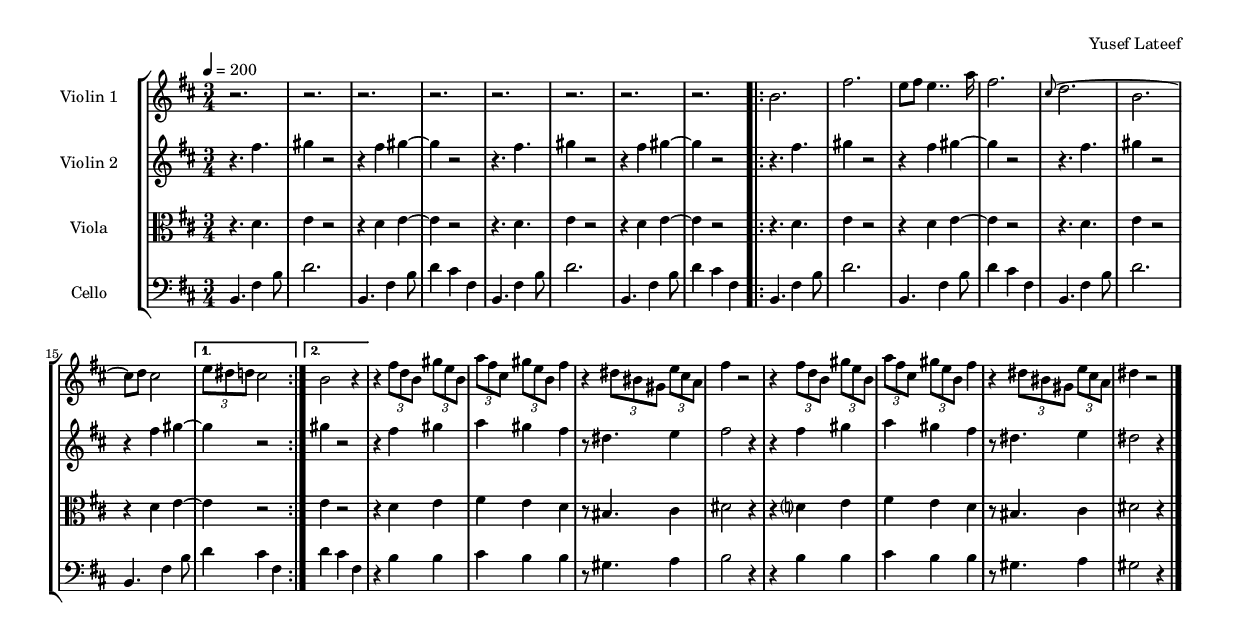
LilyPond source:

%%%%% piece.ly
%%%%% (This is the global definitions file)

\version "2.16.0"

\header{
  title = "Brother John"
	composer = "Yusef Lateef"
}

global= {
  \time 3/4
  \key b \minor
  \tempo 4 = 200
  \accidentalStyle "modern-cautionary"
}

Violinone = \new Voice { \relative c''{
  \set Staff.instrumentName = #"Violin 1 "
  \set Staff.midiInstrument = #"oboe"
  \set tieWaitForNote = ##t

  r2. | r2. | r2. | r2. | 
  r2. | r2. | r2. | r2. |

\repeat volta 2 {b2. | fis'2. | e8 fis e4.. a16 | fis2. | 
  \grace { cis8 ~ } d2. | b2. | cis8 d cis2 | } 
\alternative { { \times 2/3 { e8 dis d } cis2 | }
{ b2 r4 | }}

  r4 \times 2/3 {fis'8 d b} \times 2/3 {gis' e b} | \times 2/3 {a' fis cis}\times 2/3 {gis' e b} fis'4 | r4 \times 2/3 {dis8 bis gis} \times 2/3 {e' cis a} | fis'4 r2 |
  r4 \times 2/3 {fis8 d b} \times 2/3 {gis' e b} | \times 2/3 {a' fis cis}\times 2/3 {gis' e b} fis'4 | r4 \times 2/3 {dis8 bis gis} \times 2/3 {e' cis a} | dis4 r2 |

\bar "|." }}   %*********************************
Violintwo = \new Voice { \relative c''{
  \set Staff.instrumentName = #"Violin 2 "
  \set Staff.midiInstrument = #"violin"

  r4. fis4. | gis4 r2 | r4 fis4 gis~ | gis r2 |
  r4. fis4. | gis4 r2 | r4 fis4 gis~ | gis r2 |

\repeat volta 2
{
  r4. fis4. | gis4 r2 | r4 fis4 gis~ | gis r2 |
  r4. fis4. | gis4 r2 | r4 fis4 gis~ | 
}
\alternative{{gis4 r2 |}{gis4 r2 |}}

  r4 fis gis | a gis fis | r8 dis4. e4 | fis2 r4 |
  r4 fis gis | a gis fis | r8 dis4. e4 | dis2 r4 |

\bar "|." }}   %*********************************
Viola = \new Voice { \relative c' {
  \set Staff.instrumentName = #"Viola "
  \set Staff.midiInstrument = #"viola"
  \clef alto

  r4. d4. | e4 r2 | r4 d4 e~ | e r2 |
  r4. d4. | e4 r2 | r4 d4 e~ | e r2 |

\repeat volta 2
{
  r4. d4. | e4 r2 | r4 d4 e~ | e r2 |
  r4. d4. | e4 r2 | r4 d4 e~ | 
}
\alternative{{e4 r2 |}{e4 r2 |}}

  r4 d e | fis e d | r8 bis4. cis4 | dis2 r4 |
  r4 d e | fis e d | r8 bis4. cis4 | dis2 r4 |

\bar "|." }}   %*********************************
Cello = \new Voice { \relative c' {
  \set Staff.instrumentName = #"Cello "
  \set Staff.midiInstrument = #"cello"
  \clef bass

  b,4. fis'4 b8 | d2. | b,4. fis'4 b8 | d4 cis fis, | 
  b,4. fis'4 b8 | d2. | b,4. fis'4 b8 | d4 cis fis, |

\repeat volta 2 
{
  b,4. fis'4 b8 | d2. | b,4. fis'4 b8 | d4 cis fis, | 
  b,4. fis'4 b8 | d2. | b,4. fis'4 b8 | 
}
\alternative{{d4 cis fis, | } {d'4 cis fis, | }}

  r4 b b | cis b b | r8 gis4. a4 | b2 r4 |
  r4 b b | cis b b | r8 gis4. a4 | gis2 r4 |
  

\bar "|."}}   %**********************************

music = {
  <<
    \tag #'score \tag #'vn1 \new Staff { << \global \Violinone >> }
    \tag #'score \tag #'vn2 \new Staff { << \global \Violintwo>> }
    \tag #'score \tag #'vla \new Staff { << \global \Viola>> }
    \tag #'score \tag #'vlc \new Staff { << \global \Cello>> }
  >>
}


#(set-global-staff-size 14)

\score {
  \new StaffGroup \keepWithTag #'score \music
  \layout { }
  \midi { }
  
}



%{ Uncomment this block when using separate files

%%%%% vn1.ly
%%%%% (This is the Violin 1 part file)

\include "piece.ly"
\score {
  \keepWithTag #'vn1 \music
  \layout { }
}


%%%%% vn2.ly
%%%%% (This is the Violin 2 part file)

\include "piece.ly"
\score {
  \keepWithTag #'vn2 \music
  \layout { }
}


%%%%% vla.ly
%%%%% (This is the Viola part file)

\include "piece.ly"
\score {
  \keepWithTag #'vla \music
  \layout { }
}


%%%%% vlc.ly
%%%%% (This is the Cello part file)

\include "piece.ly"
\score {
  \keepWithTag #'vlc \music
  \layout { }
}

%}

